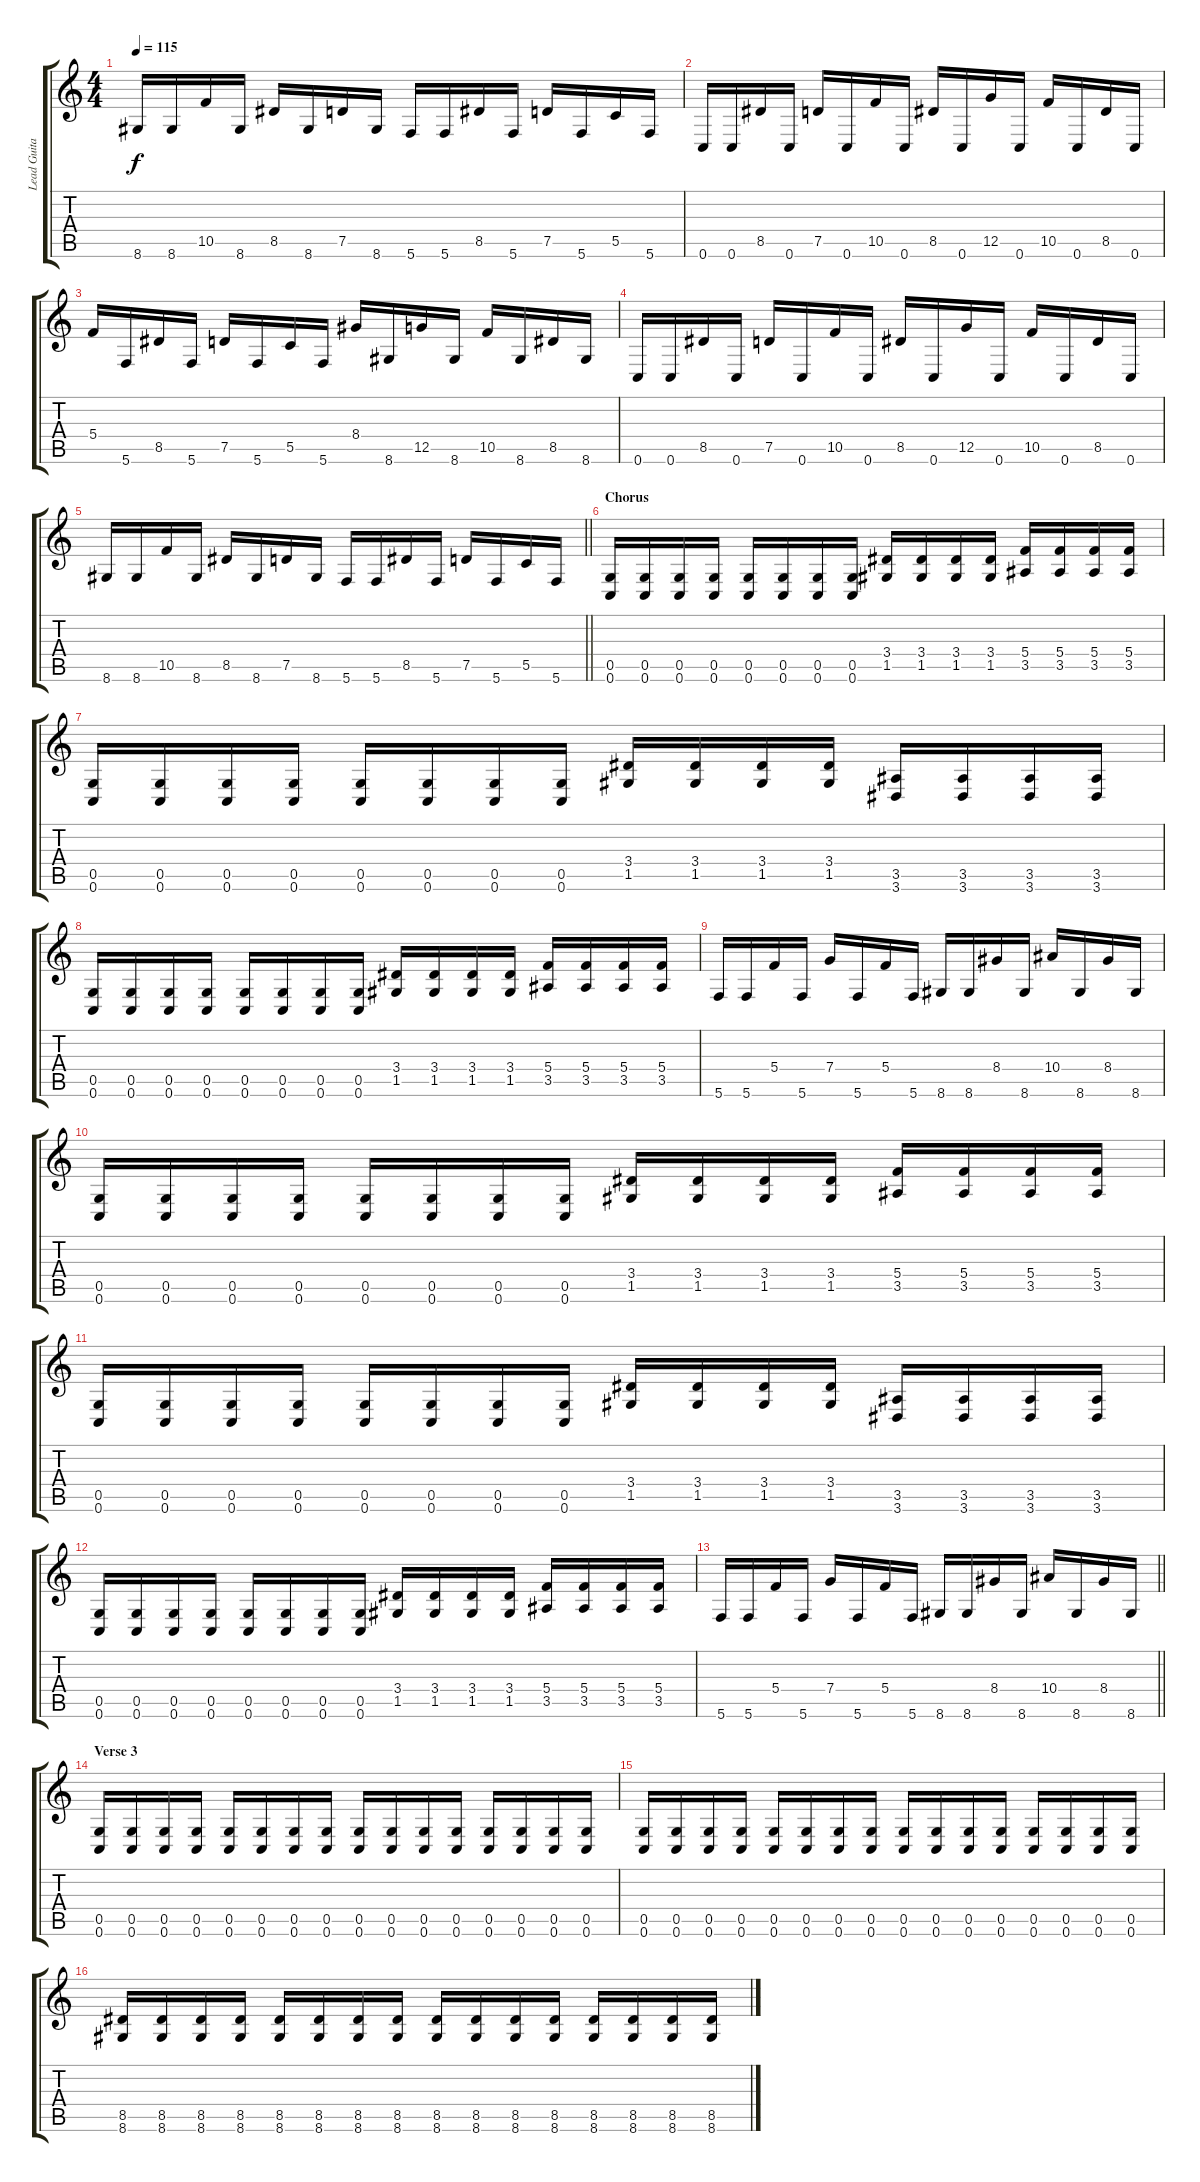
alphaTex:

\track ("Lead Guitar" "Lead Guita") {instrument distortionguitar}
\staff {score tabs}
\tuning (D4 A3 F3 C3 G2 C2) {hide}
\ts (4 4)
\tempo 115
\clef g2
\ks c
8.6.16{dy f} 8.6.16 10.5.16 8.6.16 8.5.16 8.6.16 7.5.16 8.6.16 5.6.16 5.6.16 8.5.16 5.6.16 7.5.16 5.6.16 5.5.16 5.6.16 |
0.6.16 0.6.16 8.5.16 0.6.16 7.5.16 0.6.16 10.5.16 0.6.16 8.5.16 0.6.16 12.5.16 0.6.16 10.5.16 0.6.16 8.5.16 0.6.16 |
5.4.16 5.6.16 8.5.16 5.6.16 7.5.16 5.6.16 5.5.16 5.6.16 8.4.16 8.6.16 12.5.16 8.6.16 10.5.16 8.6.16 8.5.16 8.6.16 |
0.6.16 0.6.16 8.5.16 0.6.16 7.5.16 0.6.16 10.5.16 0.6.16 8.5.16 0.6.16 12.5.16 0.6.16 10.5.16 0.6.16 8.5.16 0.6.16 |
\barLineRight lightlight
8.6.16 8.6.16 10.5.16 8.6.16 8.5.16 8.6.16 7.5.16 8.6.16 5.6.16 5.6.16 8.5.16 5.6.16 7.5.16 5.6.16 5.5.16 5.6.16 |
\section ("" "Chorus")
(0.5 0.6).16 (0.5 0.6).16 (0.5 0.6).16 (0.5 0.6).16 (0.5 0.6).16 (0.5 0.6).16 (0.5 0.6).16 (0.5 0.6).16 (3.4 1.5).16 (3.4 1.5).16 (3.4 1.5).16 (3.4 1.5).16 (5.4 3.5).16 (5.4 3.5).16 (5.4 3.5).16 (5.4 3.5).16 |
(0.5 0.6).16 (0.5 0.6).16 (0.5 0.6).16 (0.5 0.6).16 (0.5 0.6).16 (0.5 0.6).16 (0.5 0.6).16 (0.5 0.6).16 (3.4 1.5).16 (3.4 1.5).16 (3.4 1.5).16 (3.4 1.5).16 (3.5 3.6).16 (3.5 3.6).16 (3.5 3.6).16 (3.5 3.6).16 |
(0.5 0.6).16 (0.5 0.6).16 (0.5 0.6).16 (0.5 0.6).16 (0.5 0.6).16 (0.5 0.6).16 (0.5 0.6).16 (0.5 0.6).16 (3.4 1.5).16 (3.4 1.5).16 (3.4 1.5).16 (3.4 1.5).16 (5.4 3.5).16 (5.4 3.5).16 (5.4 3.5).16 (5.4 3.5).16 |
5.6.16 5.6.16 5.4.16 5.6.16 7.4.16 5.6.16 5.4.16 5.6.16 8.6.16 8.6.16 8.4.16 8.6.16 10.4.16 8.6.16 8.4.16 8.6.16 |
(0.5 0.6).16 (0.5 0.6).16 (0.5 0.6).16 (0.5 0.6).16 (0.5 0.6).16 (0.5 0.6).16 (0.5 0.6).16 (0.5 0.6).16 (3.4 1.5).16 (3.4 1.5).16 (3.4 1.5).16 (3.4 1.5).16 (5.4 3.5).16 (5.4 3.5).16 (5.4 3.5).16 (5.4 3.5).16 |
(0.5 0.6).16 (0.5 0.6).16 (0.5 0.6).16 (0.5 0.6).16 (0.5 0.6).16 (0.5 0.6).16 (0.5 0.6).16 (0.5 0.6).16 (3.4 1.5).16 (3.4 1.5).16 (3.4 1.5).16 (3.4 1.5).16 (3.5 3.6).16 (3.5 3.6).16 (3.5 3.6).16 (3.5 3.6).16 |
(0.5 0.6).16 (0.5 0.6).16 (0.5 0.6).16 (0.5 0.6).16 (0.5 0.6).16 (0.5 0.6).16 (0.5 0.6).16 (0.5 0.6).16 (3.4 1.5).16 (3.4 1.5).16 (3.4 1.5).16 (3.4 1.5).16 (5.4 3.5).16 (5.4 3.5).16 (5.4 3.5).16 (5.4 3.5).16 |
\barLineRight lightlight
5.6.16 5.6.16 5.4.16 5.6.16 7.4.16 5.6.16 5.4.16 5.6.16 8.6.16 8.6.16 8.4.16 8.6.16 10.4.16 8.6.16 8.4.16 8.6.16 |
\section ("" "Verse 3")
(0.5 0.6).16 (0.5 0.6).16 (0.5 0.6).16 (0.5 0.6).16 (0.5 0.6).16 (0.5 0.6).16 (0.5 0.6).16 (0.5 0.6).16 (0.5 0.6).16 (0.5 0.6).16 (0.5 0.6).16 (0.5 0.6).16 (0.5 0.6).16 (0.5 0.6).16 (0.5 0.6).16 (0.5 0.6).16 |
(0.5 0.6).16 (0.5 0.6).16 (0.5 0.6).16 (0.5 0.6).16 (0.5 0.6).16 (0.5 0.6).16 (0.5 0.6).16 (0.5 0.6).16 (0.5 0.6).16 (0.5 0.6).16 (0.5 0.6).16 (0.5 0.6).16 (0.5 0.6).16 (0.5 0.6).16 (0.5 0.6).16 (0.5 0.6).16 |
(8.5 8.6).16 (8.5 8.6).16 (8.5 8.6).16 (8.5 8.6).16 (8.5 8.6).16 (8.5 8.6).16 (8.5 8.6).16 (8.5 8.6).16 (8.5 8.6).16 (8.5 8.6).16 (8.5 8.6).16 (8.5 8.6).16 (8.5 8.6).16 (8.5 8.6).16 (8.5 8.6).16 (8.5 8.6).16
